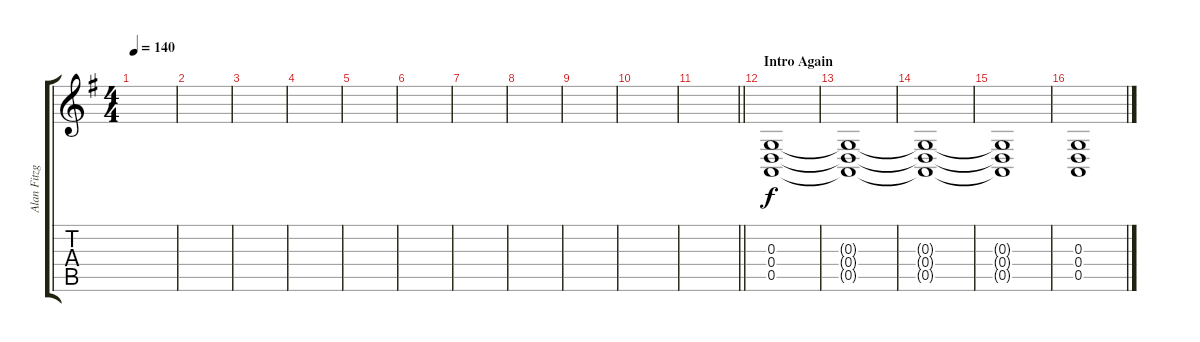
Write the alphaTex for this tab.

\track ("Alan Fitzgerald 1" "Alan Fitzg") {instrument synthstrings1}
\staff {score tabs}
\tuning (E4 B3 G3 D3 A2 E2) {hide}
\ts (4 4)
\tempo 140
\clef g2
\ks g
|
|
|
|
|
|
|
|
|
|
\barLineRight lightlight
|
\section ("" "Intro Again")
(0.3 0.4 0.5).1{instrument synthstrings1} |
(0.3{t} 0.4{t} 0.5{t}).1 |
(0.3{t} 0.4{t} 0.5{t}).1 |
(0.3{t} 0.4{t} 0.5{t}).1 |
(0.3 0.4 0.5).1
